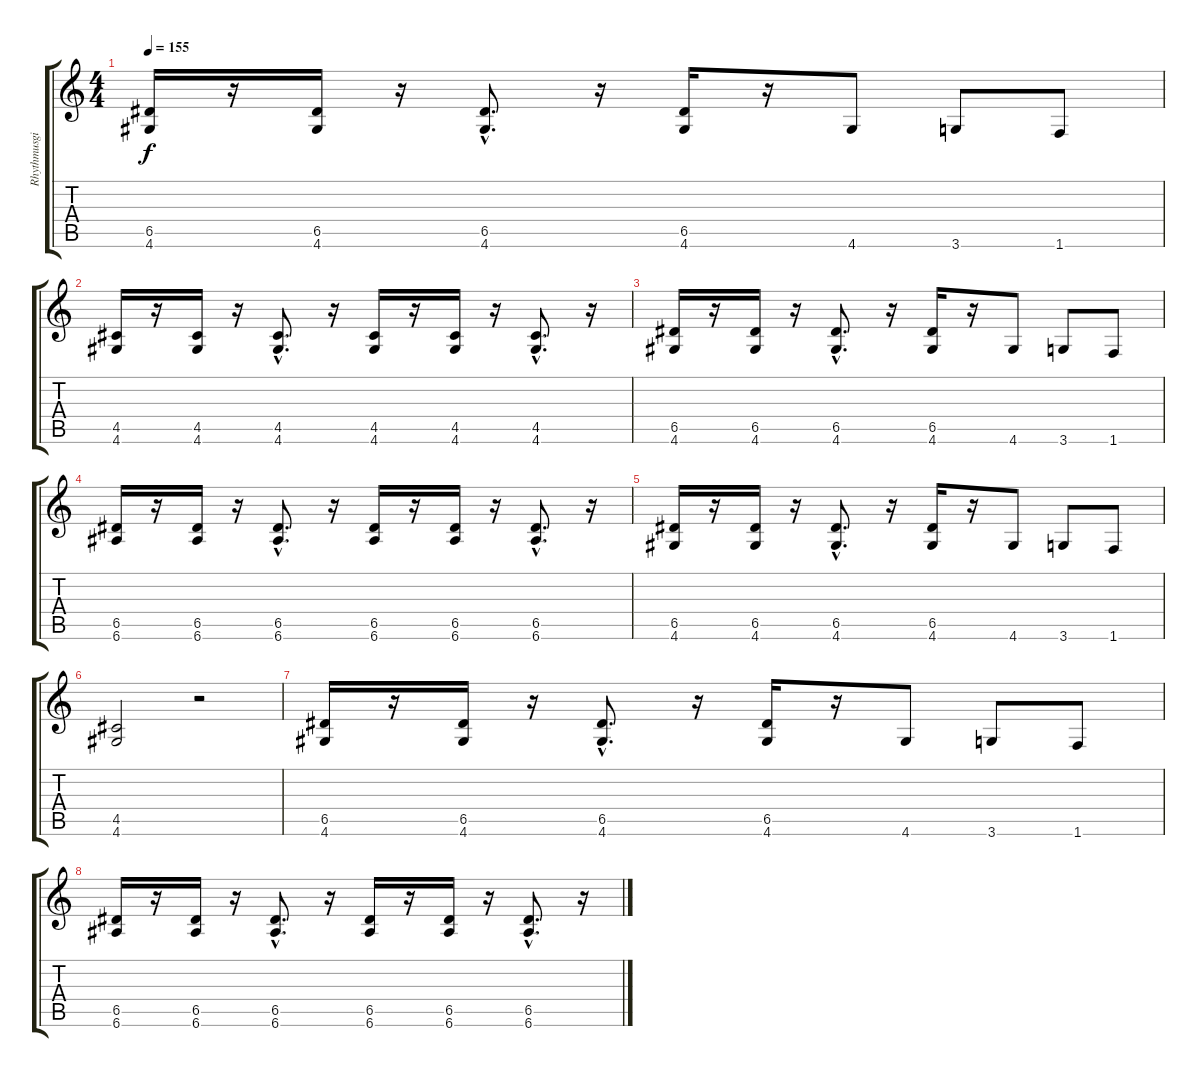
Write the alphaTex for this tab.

\track ("Rhythmusgitarre" "Rhythmusgi") {instrument distortionguitar}
\staff {score tabs}
\tuning (E4 B3 G3 D3 A2 E2) {hide}
\ts (4 4)
\tempo 155
\clef g2
\ks c
(6.5 4.6).16{dy f} r.16 (6.5 4.6).16 r.16 (6.5{hac} 4.6{hac}).8{d} r.16 (6.5 4.6).16 r.16 4.6.8 3.6.8 1.6.8 |
(4.5 4.6).16 r.16 (4.5 4.6).16 r.16 (4.5{hac} 4.6{hac}).8{d} r.16 (4.5 4.6).16 r.16 (4.5 4.6).16 r.16 (4.5{hac} 4.6{hac}).8{d} r.16 |
(6.5 4.6).16 r.16 (6.5 4.6).16 r.16 (6.5{hac} 4.6{hac}).8{d} r.16 (6.5 4.6).16 r.16 4.6.8 3.6.8 1.6.8 |
(6.5 6.6).16 r.16 (6.5 6.6).16 r.16 (6.5{hac} 6.6{hac}).8{d} r.16 (6.5 6.6).16 r.16 (6.5 6.6).16 r.16 (6.5{hac} 6.6{hac}).8{d} r.16 |
(6.5 4.6).16 r.16 (6.5 4.6).16 r.16 (6.5{hac} 4.6{hac}).8{d} r.16 (6.5 4.6).16 r.16 4.6.8 3.6.8 1.6.8 |
(4.5 4.6).2 r.2 |
(6.5 4.6).16 r.16 (6.5 4.6).16 r.16 (6.5{hac} 4.6{hac}).8{d} r.16 (6.5 4.6).16 r.16 4.6.8 3.6.8 1.6.8 |
(6.5 6.6).16 r.16 (6.5 6.6).16 r.16 (6.5{hac} 6.6{hac}).8{d} r.16 (6.5 6.6).16 r.16 (6.5 6.6).16 r.16 (6.5{hac} 6.6{hac}).8{d} r.16
